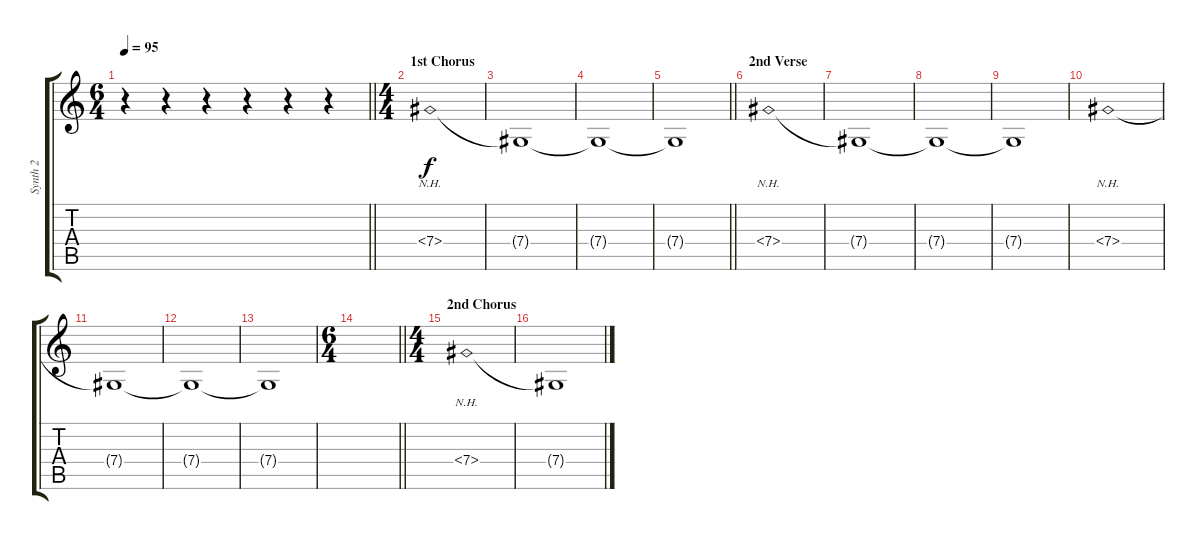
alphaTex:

\track ("Synth 2" "Synth 2") {instrument synthvoice}
\staff {score tabs}
\tuning (Eb4 Bb3 Gb3 Db3 Ab2 Db2) {hide}
\ts (6 4)
\tempo 95
\clef g2
\barLineRight lightlight
\ks c
r.4{dy f} r.4 r.4 r.4 r.4 r.4 |
\ts (4 4)
\section ("" "1st Chorus")
7.4{nh}.1{volume 5} |
7.4{t}.1 |
7.4{t}.1 |
\barLineRight lightlight
7.4{t}.1 |
\section ("" "2nd Verse")
7.4{nh}.1{volume 5} |
7.4{t}.1 |
7.4{t}.1 |
7.4{t}.1 |
7.4{nh}.1 |
7.4{t}.1 |
7.4{t}.1 |
7.4{t}.1 |
\ts (6 4)
\barLineRight lightlight
|
\ts (4 4)
\section ("" "2nd Chorus")
7.4{nh}.1{volume 7} |
7.4{t}.1
